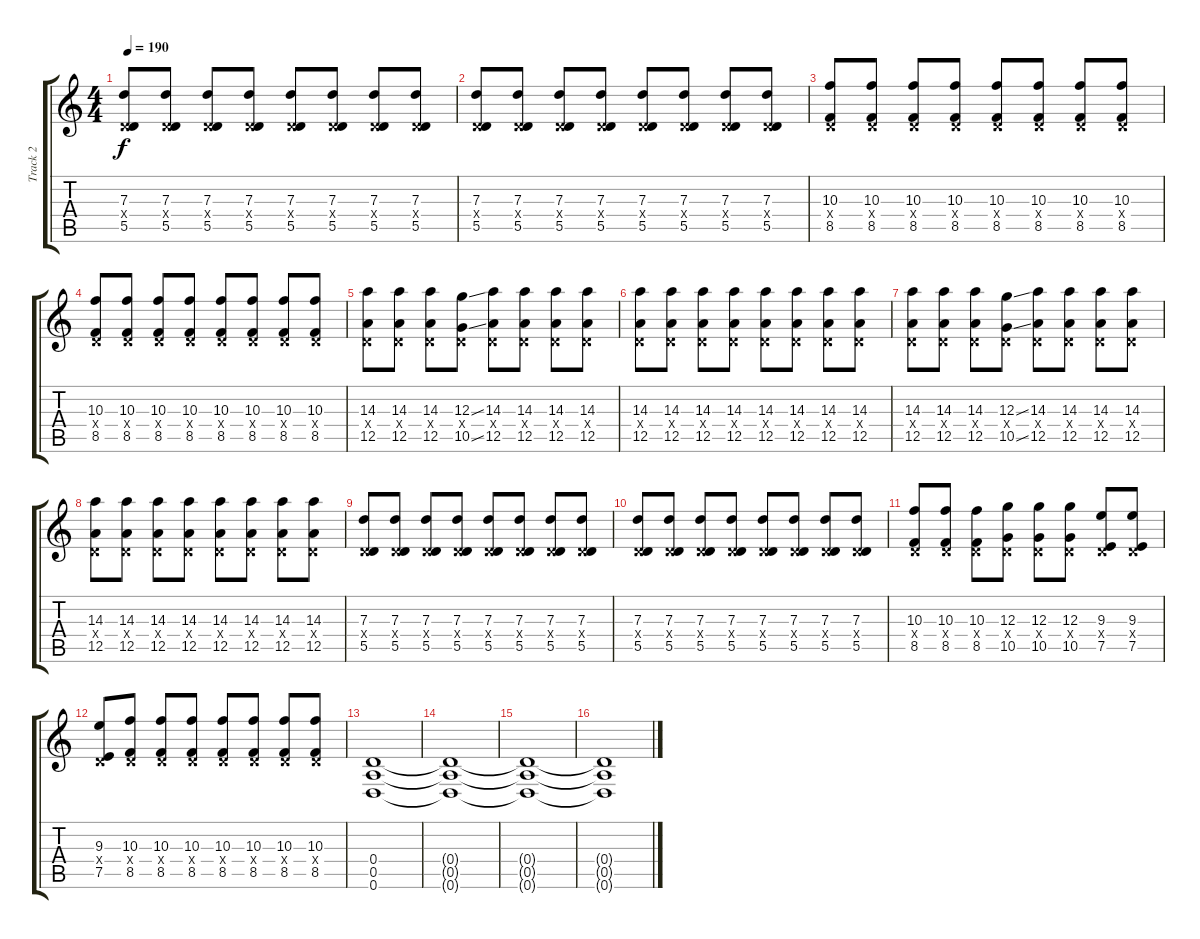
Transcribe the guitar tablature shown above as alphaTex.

\track ("Track 2" "Track 2") {instrument overdrivenguitar}
\staff {score tabs}
\tuning (E4 B3 G3 D3 A2 D2) {hide}
\ts (4 4)
\tempo 190
\clef g2
\ks c
(7.3 0.4{x} 5.5).8{dy f} (7.3 0.4{x} 5.5).8 (7.3 0.4{x} 5.5).8 (7.3 0.4{x} 5.5).8 (7.3 0.4{x} 5.5).8 (7.3 0.4{x} 5.5).8 (7.3 0.4{x} 5.5).8 (7.3 0.4{x} 5.5).8 |
(7.3 0.4{x} 5.5).8 (7.3 0.4{x} 5.5).8 (7.3 0.4{x} 5.5).8 (7.3 0.4{x} 5.5).8 (7.3 0.4{x} 5.5).8 (7.3 0.4{x} 5.5).8 (7.3 0.4{x} 5.5).8 (7.3 0.4{x} 5.5).8 |
(10.3 0.4{x} 8.5).8 (10.3 0.4{x} 8.5).8 (10.3 0.4{x} 8.5).8 (10.3 0.4{x} 8.5).8 (10.3 0.4{x} 8.5).8 (10.3 0.4{x} 8.5).8 (10.3 0.4{x} 8.5).8 (10.3 0.4{x} 8.5).8 |
(10.3 0.4{x} 8.5).8 (10.3 0.4{x} 8.5).8 (10.3 0.4{x} 8.5).8 (10.3 0.4{x} 8.5).8 (10.3 0.4{x} 8.5).8 (10.3 0.4{x} 8.5).8 (10.3 0.4{x} 8.5).8 (10.3 0.4{x} 8.5).8 |
(14.3 0.4{x} 12.5).8 (14.3 0.4{x} 12.5).8 (14.3 0.4{x} 12.5).8 (12.3{ss} 0.4{x} 10.5{ss}).8 (14.3 0.4{x} 12.5).8 (14.3 0.4{x} 12.5).8 (14.3 0.4{x} 12.5).8 (14.3 0.4{x} 12.5).8 |
(14.3 0.4{x} 12.5).8 (14.3 0.4{x} 12.5).8 (14.3 0.4{x} 12.5).8 (14.3 0.4{x} 12.5).8 (14.3 0.4{x} 12.5).8 (14.3 0.4{x} 12.5).8 (14.3 0.4{x} 12.5).8 (14.3 0.4{x} 12.5).8 |
(14.3 0.4{x} 12.5).8 (14.3 0.4{x} 12.5).8 (14.3 0.4{x} 12.5).8 (12.3{ss} 0.4{x} 10.5{ss}).8 (14.3 0.4{x} 12.5).8 (14.3 0.4{x} 12.5).8 (14.3 0.4{x} 12.5).8 (14.3 0.4{x} 12.5).8 |
(14.3 0.4{x} 12.5).8 (14.3 0.4{x} 12.5).8 (14.3 0.4{x} 12.5).8 (14.3 0.4{x} 12.5).8 (14.3 0.4{x} 12.5).8 (14.3 0.4{x} 12.5).8 (14.3 0.4{x} 12.5).8 (14.3 0.4{x} 12.5).8 |
(7.3 0.4{x} 5.5).8 (7.3 0.4{x} 5.5).8 (7.3 0.4{x} 5.5).8 (7.3 0.4{x} 5.5).8 (7.3 0.4{x} 5.5).8 (7.3 0.4{x} 5.5).8 (7.3 0.4{x} 5.5).8 (7.3 0.4{x} 5.5).8 |
(7.3 0.4{x} 5.5).8 (7.3 0.4{x} 5.5).8 (7.3 0.4{x} 5.5).8 (7.3 0.4{x} 5.5).8 (7.3 0.4{x} 5.5).8 (7.3 0.4{x} 5.5).8 (7.3 0.4{x} 5.5).8 (7.3 0.4{x} 5.5).8 |
(10.3 0.4{x} 8.5).8 (10.3 0.4{x} 8.5).8 (10.3 0.4{x} 8.5).8 (12.3 0.4{x} 10.5).8 (12.3 0.4{x} 10.5).8 (12.3 0.4{x} 10.5).8 (9.3 0.4{x} 7.5).8 (9.3 0.4{x} 7.5).8 |
(9.3 0.4{x} 7.5).8 (10.3 0.4{x} 8.5).8 (10.3 0.4{x} 8.5).8 (10.3 0.4{x} 8.5).8 (10.3 0.4{x} 8.5).8 (10.3 0.4{x} 8.5).8 (10.3 0.4{x} 8.5).8 (10.3 0.4{x} 8.5).8 |
(0.4 0.5 0.6).1 |
(0.4{t} 0.5{t} 0.6{t}).1 |
(0.4{t} 0.5{t} 0.6{t}).1 |
(0.4{t} 0.5{t} 0.6{t}).1
